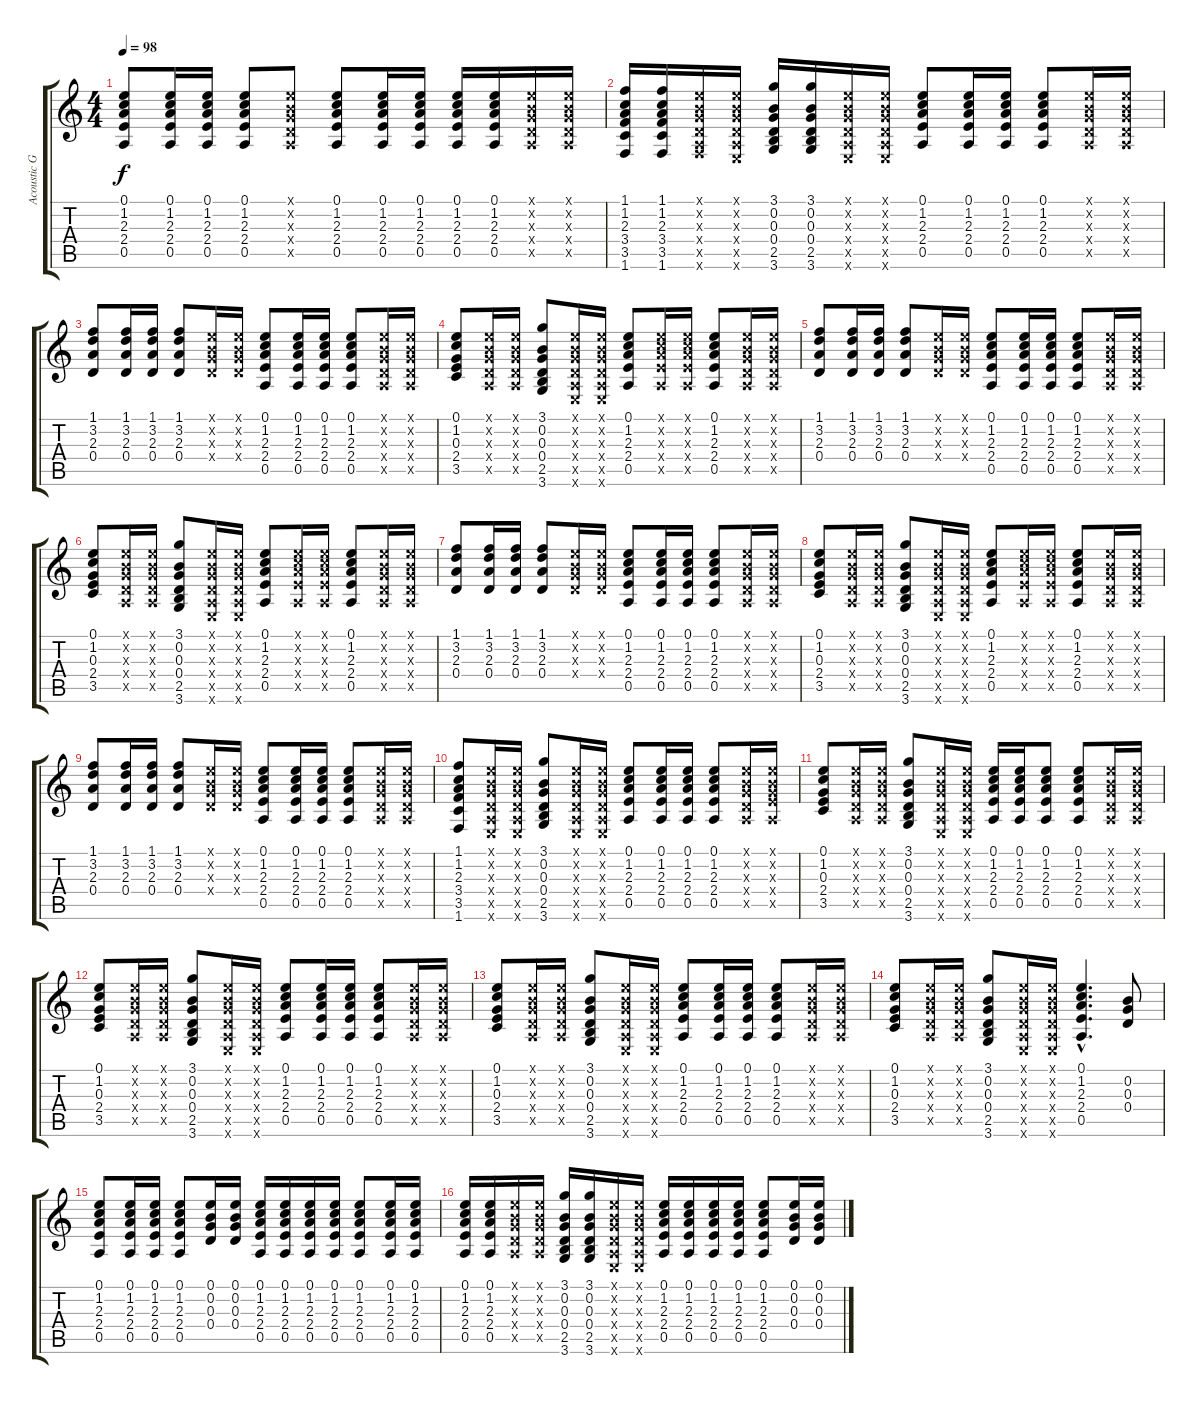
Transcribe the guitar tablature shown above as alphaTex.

\track ("Acoustic Guitar I" "Acoustic G") {instrument acousticguitarnylon}
\staff {score tabs}
\tuning (E4 B3 G3 D3 A2 E2) {hide}
\ts (4 4)
\tempo 98
\clef g2
\ks c
(0.1 1.2 2.3 2.4 0.5).8{dy f} (0.1 1.2 2.3 2.4 0.5).16 (0.1 1.2 2.3 2.4 0.5).16 (0.1 1.2 2.3 2.4 0.5).8 (0.1{x} 0.2{x} 0.3{x} 0.4{x} 0.5{x}).8 (0.1 1.2 2.3 2.4 0.5).8 (0.1 1.2 2.3 2.4 0.5).16 (0.1 1.2 2.3 2.4 0.5).16 (0.1 1.2 2.3 2.4 0.5).16 (0.1 1.2 2.3 2.4 0.5).16 (0.1{x} 0.2{x} 0.3{x} 0.4{x} 0.5{x}).16 (0.1{x} 0.2{x} 0.3{x} 0.4{x} 0.5{x}).16 |
(1.1 1.2 2.3 3.4 3.5 1.6).16 (1.1 1.2 2.3 3.4 3.5 1.6).16 (0.1{x} 0.2{x} 0.3{x} 0.4{x} 0.5{x} 1.6{x}).16 (0.1{x} 0.2{x} 0.3{x} 0.4{x} 0.5{x} 0.6{x}).16 (3.1 0.2 0.3 0.4 2.5 3.6).16 (3.1 0.2 0.3 0.4 2.5 3.6).16 (0.1{x} 0.2{x} 0.3{x} 0.4{x} 0.5{x} 0.6{x}).16 (0.1{x} 0.2{x} 0.3{x} 0.4{x} 0.5{x} 0.6{x}).16 (0.1 1.2 2.3 2.4 0.5).8 (0.1 1.2 2.3 2.4 0.5).16 (0.1 1.2 2.3 2.4 0.5).16 (0.1 1.2 2.3 2.4 0.5).8 (0.1{x} 0.2{x} 0.3{x} 0.4{x} 0.5{x}).16 (0.1{x} 0.2{x} 0.3{x} 0.4{x} 0.5{x}).16 |
(1.1 3.2 2.3 0.4).8 (1.1 3.2 2.3 0.4).16 (1.1 3.2 2.3 0.4).16 (1.1 3.2 2.3 0.4).8 (0.1{x} 0.2{x} 0.3{x} 0.4{x}).16 (0.1{x} 0.2{x} 0.3{x} 0.4{x}).16 (0.1 1.2 2.3 2.4 0.5).8 (0.1 1.2 2.3 2.4 0.5).16 (0.1 1.2 2.3 2.4 0.5).16 (0.1 1.2 2.3 2.4 0.5).8 (0.1{x} 0.2{x} 0.3{x} 0.4{x} 0.5{x}).16 (0.1{x} 0.2{x} 0.3{x} 0.4{x} 0.5{x}).16 |
(0.1 1.2 0.3 2.4 3.5).8 (0.1{x} 0.2{x} 0.3{x} 0.4{x} 0.5{x}).16 (0.1{x} 0.2{x} 0.3{x} 0.4{x} 0.5{x}).16 (3.1 0.2 0.3 0.4 2.5 3.6).8 (0.1{x} 0.2{x} 0.3{x} 0.4{x} 0.5{x} 0.6{x}).16 (0.1{x} 0.2{x} 0.3{x} 0.4{x} 0.5{x} 0.6{x}).16 (0.1 1.2 2.3 2.4 0.5).8 (0.1{x} 1.2{x} 2.3{x} 2.4{x} 0.5{x}).16 (0.1{x} 1.2{x} 2.3{x} 2.4{x} 0.5{x}).16 (0.1 1.2 2.3 2.4 0.5).8 (0.1{x} 0.2{x} 0.3{x} 0.4{x} 0.5{x}).16 (0.1{x} 0.2{x} 0.3{x} 0.4{x} 0.5{x}).16 |
(1.1 3.2 2.3 0.4).8 (1.1 3.2 2.3 0.4).16 (1.1 3.2 2.3 0.4).16 (1.1 3.2 2.3 0.4).8 (0.1{x} 0.2{x} 0.3{x} 0.4{x}).16 (0.1{x} 0.2{x} 0.3{x} 0.4{x}).16 (0.1 1.2 2.3 2.4 0.5).8 (0.1 1.2 2.3 2.4 0.5).16 (0.1 1.2 2.3 2.4 0.5).16 (0.1 1.2 2.3 2.4 0.5).8 (0.1{x} 0.2{x} 0.3{x} 0.4{x} 0.5{x}).16 (0.1{x} 0.2{x} 0.3{x} 0.4{x} 0.5{x}).16 |
(0.1 1.2 0.3 2.4 3.5).8 (0.1{x} 0.2{x} 0.3{x} 0.4{x} 0.5{x}).16 (0.1{x} 0.2{x} 0.3{x} 0.4{x} 0.5{x}).16 (3.1 0.2 0.3 0.4 2.5 3.6).8 (0.1{x} 0.2{x} 0.3{x} 0.4{x} 0.5{x} 0.6{x}).16 (0.1{x} 0.2{x} 0.3{x} 0.4{x} 0.5{x} 0.6{x}).16 (0.1 1.2 2.3 2.4 0.5).8 (0.1{x} 1.2{x} 2.3{x} 2.4{x} 0.5{x}).16 (0.1{x} 1.2{x} 2.3{x} 2.4{x} 0.5{x}).16 (0.1 1.2 2.3 2.4 0.5).8 (0.1{x} 0.2{x} 0.3{x} 0.4{x} 0.5{x}).16 (0.1{x} 0.2{x} 0.3{x} 0.4{x} 0.5{x}).16 |
(1.1 3.2 2.3 0.4).8 (1.1 3.2 2.3 0.4).16 (1.1 3.2 2.3 0.4).16 (1.1 3.2 2.3 0.4).8 (0.1{x} 0.2{x} 0.3{x} 0.4{x}).16 (0.1{x} 0.2{x} 0.3{x} 0.4{x}).16 (0.1 1.2 2.3 2.4 0.5).8 (0.1 1.2 2.3 2.4 0.5).16 (0.1 1.2 2.3 2.4 0.5).16 (0.1 1.2 2.3 2.4 0.5).8 (0.1{x} 0.2{x} 0.3{x} 0.4{x} 0.5{x}).16 (0.1{x} 0.2{x} 0.3{x} 0.4{x} 0.5{x}).16 |
(0.1 1.2 0.3 2.4 3.5).8 (0.1{x} 0.2{x} 0.3{x} 0.4{x} 0.5{x}).16 (0.1{x} 0.2{x} 0.3{x} 0.4{x} 0.5{x}).16 (3.1 0.2 0.3 0.4 2.5 3.6).8 (0.1{x} 0.2{x} 0.3{x} 0.4{x} 0.5{x} 0.6{x}).16 (0.1{x} 0.2{x} 0.3{x} 0.4{x} 0.5{x} 0.6{x}).16 (0.1 1.2 2.3 2.4 0.5).8 (0.1{x} 1.2{x} 2.3{x} 2.4{x} 0.5{x}).16 (0.1{x} 1.2{x} 2.3{x} 2.4{x} 0.5{x}).16 (0.1 1.2 2.3 2.4 0.5).8 (0.1{x} 0.2{x} 0.3{x} 0.4{x} 0.5{x}).16 (0.1{x} 0.2{x} 0.3{x} 0.4{x} 0.5{x}).16 |
(1.1 3.2 2.3 0.4).8 (1.1 3.2 2.3 0.4).16 (1.1 3.2 2.3 0.4).16 (1.1 3.2 2.3 0.4).8 (0.1{x} 0.2{x} 0.3{x} 0.4{x}).16 (0.1{x} 0.2{x} 0.3{x} 0.4{x}).16 (0.1 1.2 2.3 2.4 0.5).8 (0.1 1.2 2.3 2.4 0.5).16 (0.1 1.2 2.3 2.4 0.5).16 (0.1 1.2 2.3 2.4 0.5).8 (0.1{x} 0.2{x} 0.3{x} 0.4{x} 0.5{x}).16 (0.1{x} 0.2{x} 0.3{x} 0.4{x} 0.5{x}).16 |
(1.1 1.2 2.3 3.4 3.5 1.6).8 (0.1{x} 0.2{x} 0.3{x} 0.4{x} 0.5{x} 0.6{x}).16 (0.1{x} 0.2{x} 0.3{x} 0.4{x} 0.5{x} 0.6{x}).16 (3.1 0.2 0.3 0.4 2.5 3.6).8 (0.1{x} 0.2{x} 0.3{x} 0.4{x} 0.5{x} 0.6{x}).16 (0.1{x} 0.2{x} 0.3{x} 0.4{x} 0.5{x} 0.6{x}).16 (0.1 1.2 2.3 2.4 0.5).8 (0.1 1.2 2.3 2.4 0.5).16 (0.1 1.2 2.3 2.4 0.5).16 (0.1 1.2 2.3 2.4 0.5).8 (0.1{x} 0.2{x} 0.3{x} 0.4{x} 0.5{x}).16 (0.1{x} 0.2{x} 0.3{x} 2.4{x} 0.5{x}).16 |
(0.1 1.2 0.3 2.4 3.5).8 (0.1{x} 0.2{x} 0.3{x} 0.4{x} 0.5{x}).16 (0.1{x} 0.2{x} 0.3{x} 0.4{x} 0.5{x}).16 (3.1 0.2 0.3 0.4 2.5 3.6).8 (0.1{x} 0.2{x} 0.3{x} 0.4{x} 0.5{x} 0.6{x}).16 (0.1{x} 0.2{x} 0.3{x} 0.4{x} 0.5{x} 0.6{x}).16 (0.1 1.2 2.3 2.4 0.5).16 (0.1 1.2 2.3 2.4 0.5).16 (0.1 1.2 2.3 2.4 0.5).8 (0.1 1.2 2.3 2.4 0.5).8 (0.1{x} 0.2{x} 0.3{x} 0.4{x} 0.5{x}).16 (0.1{x} 0.2{x} 0.3{x} 0.4{x} 0.5{x}).16 |
(0.1 1.2 0.3 2.4 3.5).8 (0.1{x} 0.2{x} 0.3{x} 0.4{x} 0.5{x}).16 (0.1{x} 0.2{x} 0.3{x} 0.4{x} 0.5{x}).16 (3.1 0.2 0.3 0.4 2.5 3.6).8 (0.1{x} 0.2{x} 0.3{x} 0.4{x} 0.5{x} 0.6{x}).16 (0.1{x} 0.2{x} 0.3{x} 0.4{x} 0.5{x} 0.6{x}).16 (0.1 1.2 2.3 2.4 0.5).8 (0.1 1.2 2.3 2.4 0.5).16 (0.1 1.2 2.3 2.4 0.5).16 (0.1 1.2 2.3 2.4 0.5).8 (0.1{x} 0.2{x} 0.3{x} 0.4{x} 0.5{x}).16 (0.1{x} 0.2{x} 0.3{x} 0.4{x} 0.5{x}).16 |
(0.1 1.2 0.3 2.4 3.5).8 (0.1{x} 0.2{x} 0.3{x} 0.4{x} 0.5{x}).16 (0.1{x} 0.2{x} 0.3{x} 0.4{x} 0.5{x}).16 (3.1 0.2 0.3 0.4 2.5 3.6).8 (0.1{x} 0.2{x} 0.3{x} 0.4{x} 0.5{x} 0.6{x}).16 (0.1{x} 0.2{x} 0.3{x} 0.4{x} 0.5{x} 0.6{x}).16 (0.1 1.2 2.3 2.4 0.5).8 (0.1 1.2 2.3 2.4 0.5).16 (0.1 1.2 2.3 2.4 0.5).16 (0.1 1.2 2.3 2.4 0.5).8 (0.1{x} 0.2{x} 0.3{x} 0.4{x} 0.5{x}).16 (0.1{x} 0.2{x} 0.3{x} 0.4{x} 0.5{x}).16 |
(0.1 1.2 0.3 2.4 3.5).8 (0.1{x} 0.2{x} 0.3{x} 0.4{x} 0.5{x}).16 (0.1{x} 0.2{x} 0.3{x} 0.4{x} 0.5{x}).16 (3.1 0.2 0.3 0.4 2.5 3.6).8 (0.1{x} 0.2{x} 0.3{x} 0.4{x} 0.5{x} 0.6{x}).16 (0.1{x} 0.2{x} 0.3{x} 0.4{x} 0.5{x} 0.6{x}).16 (0.1{hac} 1.2{hac} 2.3{hac} 2.4{hac} 0.5{hac}).4{d} (0.2 0.3 0.4).8 |
(0.1 1.2 2.3 2.4 0.5).8 (0.1 1.2 2.3 2.4 0.5).16 (0.1 1.2 2.3 2.4 0.5).16 (0.1 1.2 2.3 2.4 0.5).8 (0.1 0.2 0.3 0.4).16 (0.1 0.2 0.3 0.4).16 (0.1 1.2 2.3 2.4 0.5).16 (0.1 1.2 2.3 2.4 0.5).16 (0.1 1.2 2.3 2.4 0.5).16 (0.1 1.2 2.3 2.4 0.5).16 (0.1 1.2 2.3 2.4 0.5).8 (0.1 1.2 2.3 2.4 0.5).16 (0.1 1.2 2.3 2.4 0.5).16 |
(0.1 1.2 2.3 2.4 0.5).16 (0.1 1.2 2.3 2.4 0.5).16 (0.1{x} 0.2{x} 0.3{x} 0.4{x} 0.5{x}).16 (0.1{x} 0.2{x} 0.3{x} 0.4{x} 0.5{x}).16 (3.1 0.2 0.3 0.4 2.5 3.6).16 (3.1 0.2 0.3 0.4 2.5 3.6).16 (0.1{x} 0.2{x} 0.3{x} 0.4{x} 0.5{x} 0.6{x}).16 (0.1{x} 0.2{x} 0.3{x} 0.4{x} 0.5{x} 0.6{x}).16 (0.1 1.2 2.3 2.4 0.5).16 (0.1 1.2 2.3 2.4 0.5).16 (0.1 1.2 2.3 2.4 0.5).16 (0.1 1.2 2.3 2.4 0.5).16 (0.1 1.2 2.3 2.4 0.5).8 (0.1 0.2 0.3 0.4).16 (0.1 0.2 0.3 0.4).16
